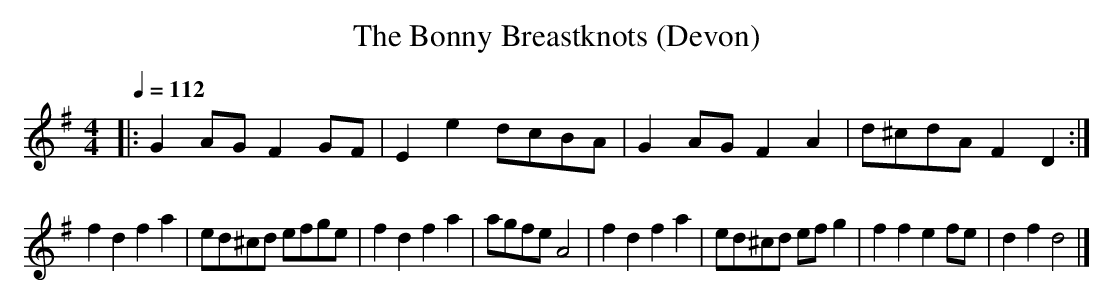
X:1
T:The Bonny Breastknots (Devon)
M:4/4
L:1/4
Q:112
K:G
|: GA/2G/2FG/2F/2 | Eed/2c/2B/2A/2 | GA/2G/2FA | d/2^c/2d/2A/2FD :|
fdfa | e/2d/2^c/2d/2 e/2f/2g/2e/2 | fdfa | a/2g/2f/2e/2A2 | fdfa | e/2d/2^c/2d/2 e/2f/2g | ffef/2e/2 | dfd2 |]
